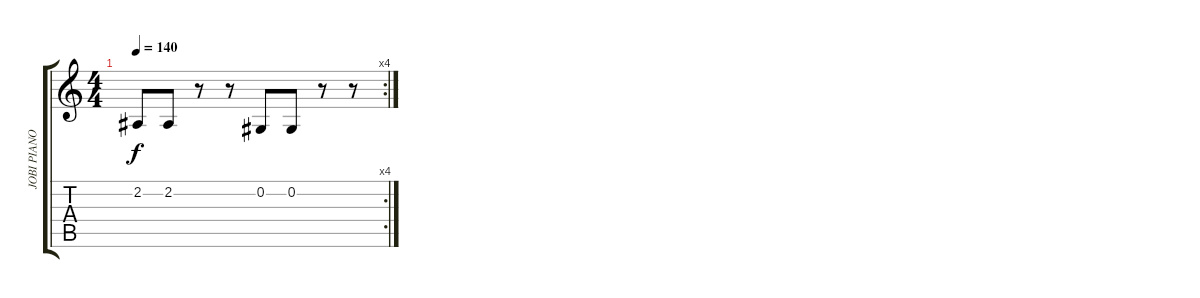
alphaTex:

\track ("JOBI PIANO" "JOBI PIANO") {instrument electricgrandpiano}
\staff {score tabs}
\tuning (Db4 Ab3 E3 B2 Gb2 B1) {hide}
\rc 4
\ts (4 4)
\tempo 140
\clef g2
\ks c
2.2.8{dy f} 2.2.8 r.8 r.8 0.2.8 0.2.8 r.8 r.8
